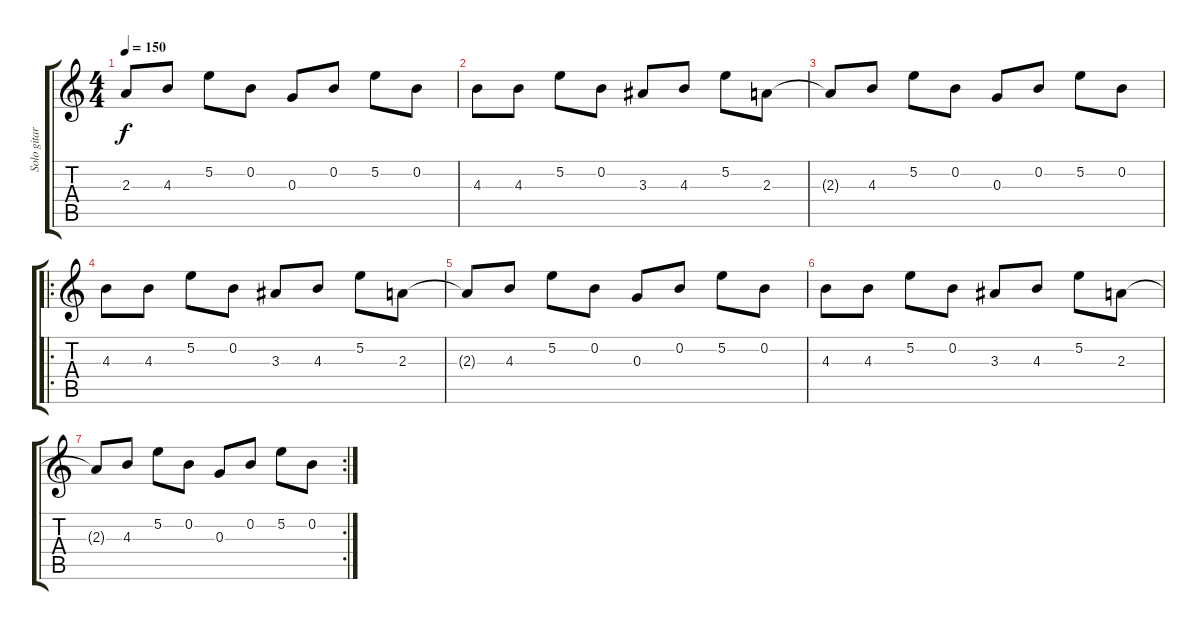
\track ("Solo gitar" "Solo gitar") {instrument distortionguitar}
\staff {score tabs}
\tuning (E4 B3 G3 D3 A2 E2) {hide}
\ts (4 4)
\tempo 150
\clef g2
\ks c
2.3{t}.8{dy f} 4.3.8 5.2.8 0.2.8 0.3.8 0.2.8 5.2.8 0.2.8 |
4.3.8 4.3.8 5.2.8 0.2.8 3.3.8 4.3.8 5.2.8 2.3.8 |
2.3{t}.8 4.3.8 5.2.8 0.2.8 0.3.8 0.2.8 5.2.8 0.2.8 |
\ro
4.3.8 4.3.8 5.2.8 0.2.8 3.3.8 4.3.8 5.2.8 2.3.8 |
2.3{t}.8 4.3.8 5.2.8 0.2.8 0.3.8 0.2.8 5.2.8 0.2.8 |
4.3.8 4.3.8 5.2.8 0.2.8 3.3.8 4.3.8 5.2.8 2.3.8 |
\rc 2
2.3{t}.8 4.3.8 5.2.8 0.2.8 0.3.8 0.2.8 5.2.8 0.2.8
